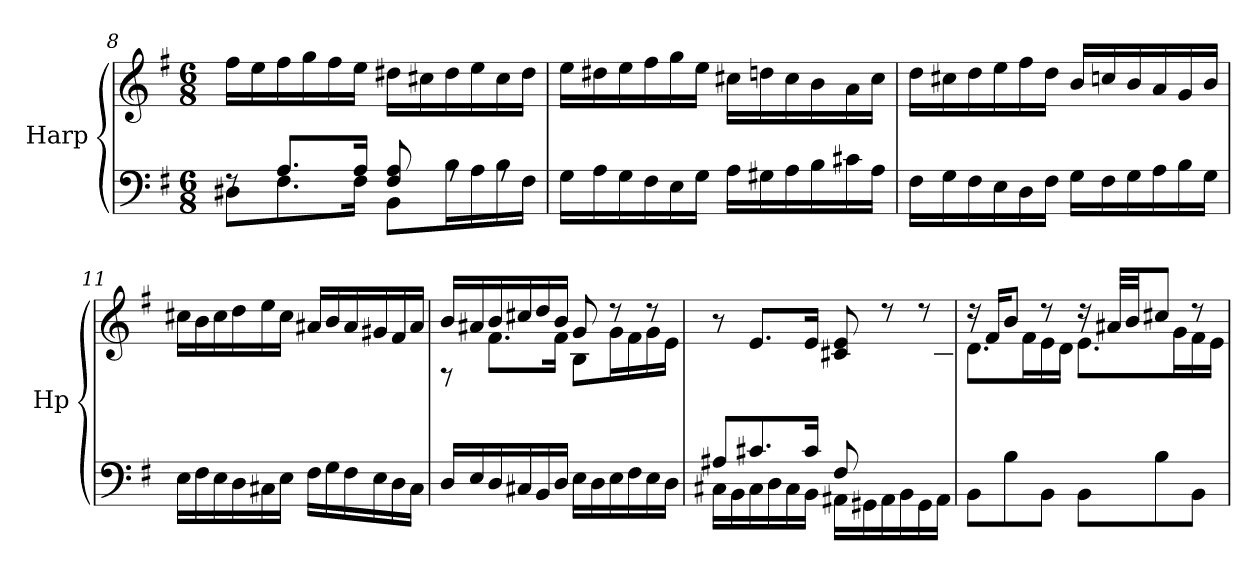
**kern	**kern
*part1	*part1
*staff2	*staff1
*I"Harp	*
*I'Hp	*
*clefF4	*clefG2
*k[f#]	*k[f#]
*M6/8	*M6/8
=8	=8
*^	*
8rF	8D#X\L	16ff#\LL
.	.	16ee\
8.A/L	8.F#\	16ff#\
.	.	16gg\
.	.	16ff#\
16A/Jk	16F#\Jk	16ee\JJ
8F#/ 8A/	8BB\L	16dd#X\LL
.	.	16cc#X\
8rA	16B\L	16dd#\
.	16A\	16ee\
8rA	16B\	16cc#\
.	16F#\JJ	16dd#\JJ
*v	*v	*
=9	=9
16G\LL	16ee\LL
16A\	16dd#X\
16G\	16ee\
16F#\	16ff#\
16E\	16gg\
16G\JJ	16ee\JJ
16A\LL	16cc#X\LL
16G#X\	16ddn\
16A\	16cc#\
16B\	16b\
16c#X\	16a\
16A\JJ	16cc#\JJ
!!LO:LB:g=z
=10	=10
16F#\LL	16dd\LL
16G\	16cc#X\
16F#\	16dd\
16E\	16ee\
16D\	16ff#\
16F#\JJ	16dd\JJ
16G\LL	16b/LL
16F#\	16ccn/
16G\	16b/
16A\	16a/
16B\	16g/
16G\JJ	16b/JJ
=11	=11
16E\LL	16cc#X\LL
16F#\	16b\
16E\	16cc#\
16D\	16dd\
16C#X\	16ee\
16E\JJ	16cc#\JJ
16F#\LL	16a#X/LL
16G\	16b/
16F#\	16a#/
16E\	16g#X/
16D\	16f#/
16C#\JJ	16a#/JJ
=12	=12
*	*^
16D/LL	16b/LL	8rF
16E/	16a#X/	.
16D/	16b/	8.f#\L
16C#X/	16cc#X/	.
16BB/	16dd/	.
16D/JJ	16b/JJ	16f#\Jk
16E\LL	8g/	8B\L
16D\	.	.
16E\	8rdd	16g\L
16F#\	.	16f#\
16E\	8rdd	16g\
16D\JJ	.	16e\JJ
!!LO:LB:g=z	!!
=13	=13	=13
*^	*	*
8A#X/L	16C#X\LL	8r	2ryy
.	16BB\	.	.
8.c#X/	16C#\	8.e/L	.
.	16D\	.	.
.	16C#\	.	.
16c#/Jk	16BB\JJ	16e/Jk	.
8F#/L	16AA#X\LL	8c#X/ 8e/	.
.	16GG#X\	.	.
4ryy	16AA#\	8r	16f#\L
.	16BB\	.	16e\
.	16GG#\	8r	16f#\
.	16AA#\JJ	.	16c#\JJ
*v	*v	*	*
=14	=14	=14
8BB\L	16rdd	8.d\L
.	16f#/KL	.
8B\	8b/J	.
.	.	16f#\L
8BB\J	8rdd	16e\
.	.	16d\JJ
8BB\L	16rdd	8.e\L
.	32a#X/LLL	.
.	32b/JJ	.
8B\	8cc#X/J	.
.	.	16g\L
8BB\J	8rdd	16f#\
.	.	16e\JJ
*	*v	*v
=	=
*-	*-
